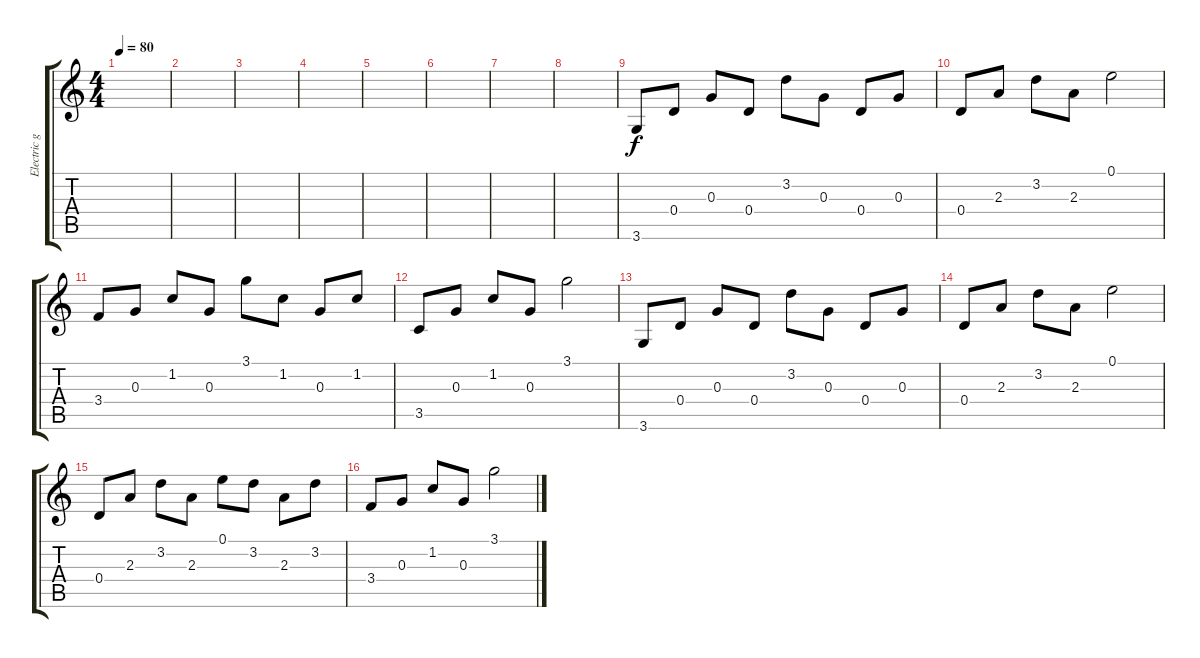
\track ("Electric guitar (slightly dirty)" "Electric g") {instrument electricguitarclean}
\staff {score tabs}
\tuning (E4 B3 G3 D3 A2 E2) {hide}
\ts (4 4)
\tempo 80
\clef g2
\ks c
|
|
|
|
|
|
|
|
3.6.8 0.4.8 0.3.8 0.4.8 3.2.8 0.3.8 0.4.8 0.3.8 |
0.4.8 2.3.8 3.2.8 2.3.8 0.1.2 |
3.4.8 0.3.8 1.2.8 0.3.8 3.1.8 1.2.8 0.3.8 1.2.8 |
3.5.8 0.3.8 1.2.8 0.3.8 3.1.2 |
3.6.8 0.4.8 0.3.8 0.4.8 3.2.8 0.3.8 0.4.8 0.3.8 |
0.4.8 2.3.8 3.2.8 2.3.8 0.1.2 |
0.4.8 2.3.8 3.2.8 2.3.8 0.1.8 3.2.8 2.3.8 3.2.8 |
3.4.8 0.3.8 1.2.8 0.3.8 3.1.2
